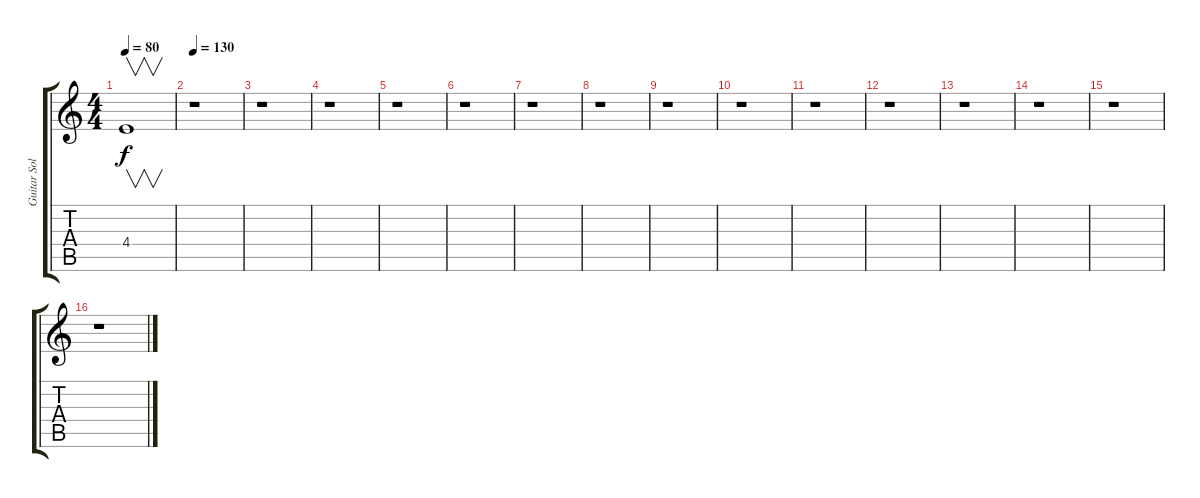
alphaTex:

\track ("Guitar Solo" "Guitar Sol") {instrument distortionguitar}
\staff {score tabs}
\tuning (D4 A3 F3 C3 G2 D2) {hide}
\ts (4 4)
\tempo 80
\clef g2
\ks c
4.4.1{v dy f} |
\tempo 130
r.1 |
r.1 |
r.1 |
r.1 |
r.1 |
r.1 |
r.1 |
r.1 |
r.1 |
r.1 |
r.1 |
r.1 |
r.1 |
r.1 |
r.1
